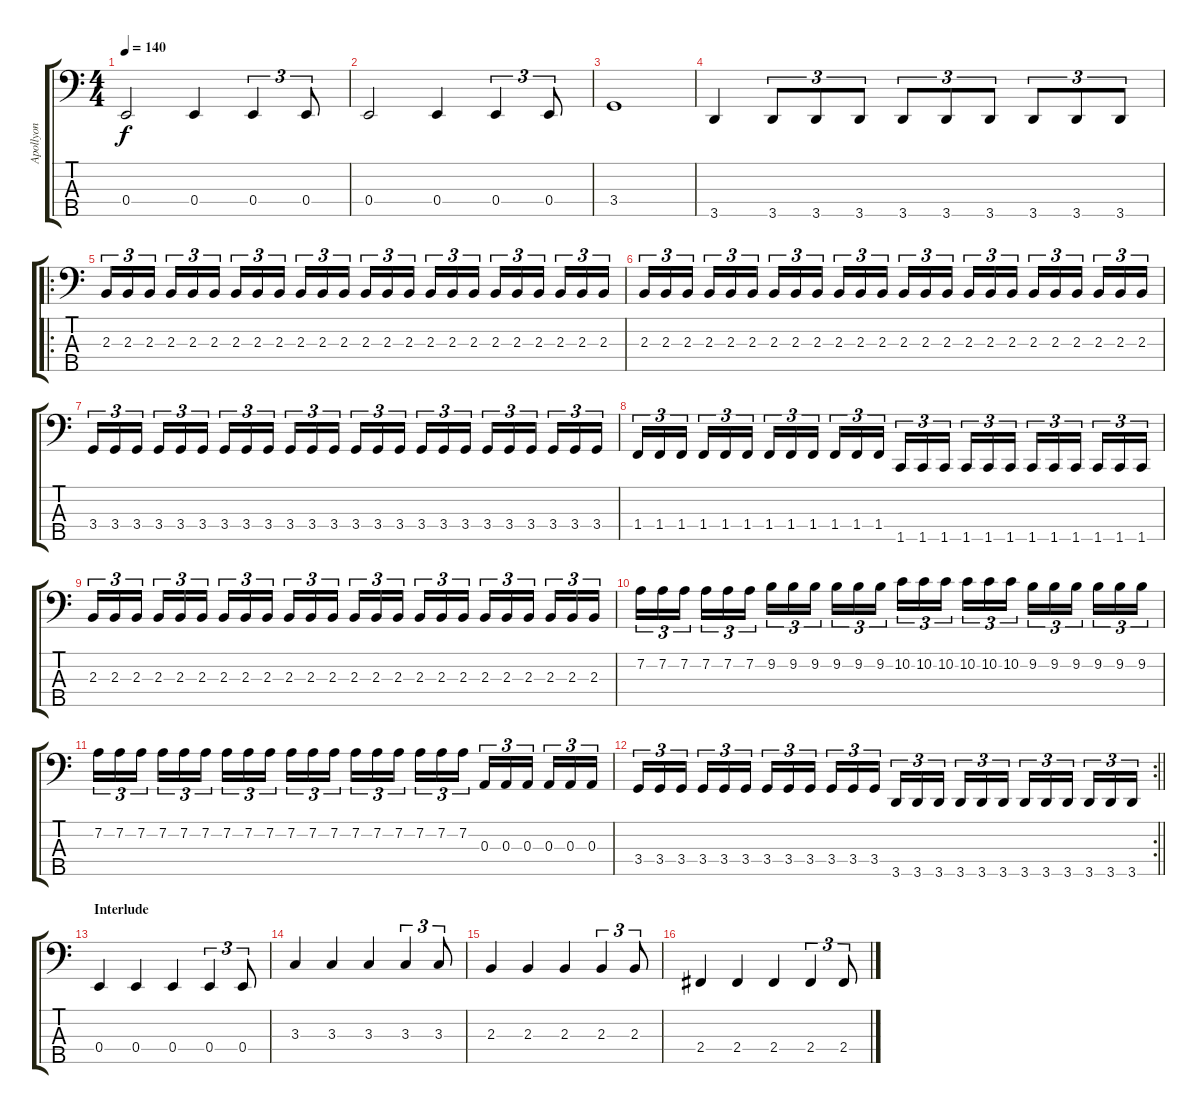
\track ("Apollyon" "Apollyon") {instrument electricbassfinger}
\staff {score tabs}
\tuning (G2 D2 A1 E1 B0) {hide}
\ts (4 4)
\tempo 140
\clef f4
\ks c
0.4.2{dy f instrument electricbassfinger} 0.4.4 0.4.4{tu (3 2)} 0.4.8{tu (3 2)} |
0.4.2 0.4.4 0.4.4{tu (3 2)} 0.4.8{tu (3 2)} |
3.4.1 |
3.5.4 3.5.8{tu (3 2)} 3.5.8{tu (3 2)} 3.5.8{tu (3 2)} 3.5.8{tu (3 2)} 3.5.8{tu (3 2)} 3.5.8{tu (3 2)} 3.5.8{tu (3 2)} 3.5.8{tu (3 2)} 3.5.8{tu (3 2)} |
\ro
2.3.16{tu (3 2)} 2.3.16{tu (3 2)} 2.3.16{tu (3 2) beam splitsecondary} 2.3.16{tu (3 2)} 2.3.16{tu (3 2)} 2.3.16{tu (3 2)} 2.3.16{tu (3 2)} 2.3.16{tu (3 2)} 2.3.16{tu (3 2) beam splitsecondary} 2.3.16{tu (3 2)} 2.3.16{tu (3 2)} 2.3.16{tu (3 2)} 2.3.16{tu (3 2)} 2.3.16{tu (3 2)} 2.3.16{tu (3 2) beam splitsecondary} 2.3.16{tu (3 2)} 2.3.16{tu (3 2)} 2.3.16{tu (3 2)} 2.3.16{tu (3 2)} 2.3.16{tu (3 2)} 2.3.16{tu (3 2) beam splitsecondary} 2.3.16{tu (3 2)} 2.3.16{tu (3 2)} 2.3.16{tu (3 2)} |
2.3.16{tu (3 2)} 2.3.16{tu (3 2)} 2.3.16{tu (3 2) beam splitsecondary} 2.3.16{tu (3 2)} 2.3.16{tu (3 2)} 2.3.16{tu (3 2)} 2.3.16{tu (3 2)} 2.3.16{tu (3 2)} 2.3.16{tu (3 2) beam splitsecondary} 2.3.16{tu (3 2)} 2.3.16{tu (3 2)} 2.3.16{tu (3 2)} 2.3.16{tu (3 2)} 2.3.16{tu (3 2)} 2.3.16{tu (3 2) beam splitsecondary} 2.3.16{tu (3 2)} 2.3.16{tu (3 2)} 2.3.16{tu (3 2)} 2.3.16{tu (3 2)} 2.3.16{tu (3 2)} 2.3.16{tu (3 2) beam splitsecondary} 2.3.16{tu (3 2)} 2.3.16{tu (3 2)} 2.3.16{tu (3 2)} |
3.4.16{tu (3 2)} 3.4.16{tu (3 2)} 3.4.16{tu (3 2) beam splitsecondary} 3.4.16{tu (3 2)} 3.4.16{tu (3 2)} 3.4.16{tu (3 2)} 3.4.16{tu (3 2)} 3.4.16{tu (3 2)} 3.4.16{tu (3 2) beam splitsecondary} 3.4.16{tu (3 2)} 3.4.16{tu (3 2)} 3.4.16{tu (3 2)} 3.4.16{tu (3 2)} 3.4.16{tu (3 2)} 3.4.16{tu (3 2) beam splitsecondary} 3.4.16{tu (3 2)} 3.4.16{tu (3 2)} 3.4.16{tu (3 2)} 3.4.16{tu (3 2)} 3.4.16{tu (3 2)} 3.4.16{tu (3 2) beam splitsecondary} 3.4.16{tu (3 2)} 3.4.16{tu (3 2)} 3.4.16{tu (3 2)} |
1.4.16{tu (3 2)} 1.4.16{tu (3 2)} 1.4.16{tu (3 2) beam splitsecondary} 1.4.16{tu (3 2)} 1.4.16{tu (3 2)} 1.4.16{tu (3 2)} 1.4.16{tu (3 2)} 1.4.16{tu (3 2)} 1.4.16{tu (3 2) beam splitsecondary} 1.4.16{tu (3 2)} 1.4.16{tu (3 2)} 1.4.16{tu (3 2)} 1.5.16{tu (3 2)} 1.5.16{tu (3 2)} 1.5.16{tu (3 2) beam splitsecondary} 1.5.16{tu (3 2)} 1.5.16{tu (3 2)} 1.5.16{tu (3 2)} 1.5.16{tu (3 2)} 1.5.16{tu (3 2)} 1.5.16{tu (3 2) beam splitsecondary} 1.5.16{tu (3 2)} 1.5.16{tu (3 2)} 1.5.16{tu (3 2)} |
2.3.16{tu (3 2)} 2.3.16{tu (3 2)} 2.3.16{tu (3 2) beam splitsecondary} 2.3.16{tu (3 2)} 2.3.16{tu (3 2)} 2.3.16{tu (3 2)} 2.3.16{tu (3 2)} 2.3.16{tu (3 2)} 2.3.16{tu (3 2) beam splitsecondary} 2.3.16{tu (3 2)} 2.3.16{tu (3 2)} 2.3.16{tu (3 2)} 2.3.16{tu (3 2)} 2.3.16{tu (3 2)} 2.3.16{tu (3 2) beam splitsecondary} 2.3.16{tu (3 2)} 2.3.16{tu (3 2)} 2.3.16{tu (3 2)} 2.3.16{tu (3 2)} 2.3.16{tu (3 2)} 2.3.16{tu (3 2) beam splitsecondary} 2.3.16{tu (3 2)} 2.3.16{tu (3 2)} 2.3.16{tu (3 2)} |
7.2.16{tu (3 2)} 7.2.16{tu (3 2)} 7.2.16{tu (3 2) beam splitsecondary} 7.2.16{tu (3 2)} 7.2.16{tu (3 2)} 7.2.16{tu (3 2)} 9.2.16{tu (3 2)} 9.2.16{tu (3 2)} 9.2.16{tu (3 2) beam splitsecondary} 9.2.16{tu (3 2)} 9.2.16{tu (3 2)} 9.2.16{tu (3 2)} 10.2.16{tu (3 2)} 10.2.16{tu (3 2)} 10.2.16{tu (3 2) beam splitsecondary} 10.2.16{tu (3 2)} 10.2.16{tu (3 2)} 10.2.16{tu (3 2)} 9.2.16{tu (3 2)} 9.2.16{tu (3 2)} 9.2.16{tu (3 2) beam splitsecondary} 9.2.16{tu (3 2)} 9.2.16{tu (3 2)} 9.2.16{tu (3 2)} |
7.2.16{tu (3 2)} 7.2.16{tu (3 2)} 7.2.16{tu (3 2) beam splitsecondary} 7.2.16{tu (3 2)} 7.2.16{tu (3 2)} 7.2.16{tu (3 2)} 7.2.16{tu (3 2)} 7.2.16{tu (3 2)} 7.2.16{tu (3 2) beam splitsecondary} 7.2.16{tu (3 2)} 7.2.16{tu (3 2)} 7.2.16{tu (3 2)} 7.2.16{tu (3 2)} 7.2.16{tu (3 2)} 7.2.16{tu (3 2) beam splitsecondary} 7.2.16{tu (3 2)} 7.2.16{tu (3 2)} 7.2.16{tu (3 2)} 0.3.16{tu (3 2)} 0.3.16{tu (3 2)} 0.3.16{tu (3 2) beam splitsecondary} 0.3.16{tu (3 2)} 0.3.16{tu (3 2)} 0.3.16{tu (3 2)} |
\rc 2
\barLineRight lightlight
3.4.16{tu (3 2)} 3.4.16{tu (3 2)} 3.4.16{tu (3 2) beam splitsecondary} 3.4.16{tu (3 2)} 3.4.16{tu (3 2)} 3.4.16{tu (3 2)} 3.4.16{tu (3 2)} 3.4.16{tu (3 2)} 3.4.16{tu (3 2) beam splitsecondary} 3.4.16{tu (3 2)} 3.4.16{tu (3 2)} 3.4.16{tu (3 2)} 3.5.16{tu (3 2)} 3.5.16{tu (3 2)} 3.5.16{tu (3 2) beam splitsecondary} 3.5.16{tu (3 2)} 3.5.16{tu (3 2)} 3.5.16{tu (3 2)} 3.5.16{tu (3 2)} 3.5.16{tu (3 2)} 3.5.16{tu (3 2) beam splitsecondary} 3.5.16{tu (3 2)} 3.5.16{tu (3 2)} 3.5.16{tu (3 2)} |
\section ("" "Interlude")
0.4.4{instrument electricbassfinger} 0.4.4 0.4.4 0.4.4{tu (3 2)} 0.4.8{tu (3 2)} |
3.3.4 3.3.4 3.3.4 3.3.4{tu (3 2)} 3.3.8{tu (3 2)} |
2.3.4 2.3.4 2.3.4 2.3.4{tu (3 2)} 2.3.8{tu (3 2)} |
2.4.4 2.4.4 2.4.4 2.4.4{tu (3 2)} 2.4.8{tu (3 2)}
